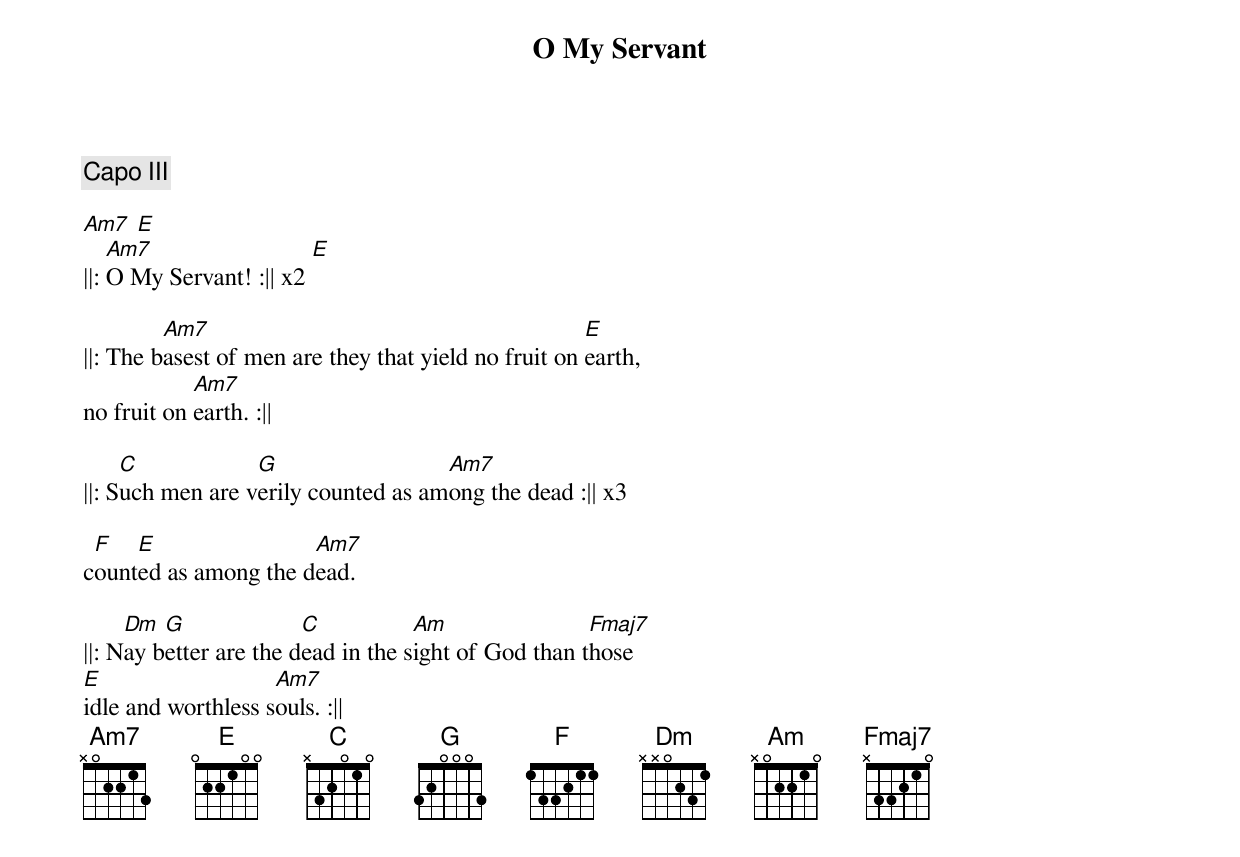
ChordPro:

{title: O My Servant}
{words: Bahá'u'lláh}
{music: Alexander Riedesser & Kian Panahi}

{c: Capo III}

[Am7] [E]
||: [Am7]O My Servant! :|| x2 [E]

||: The b[Am7]asest of men are they that yield no fruit on [E]earth,
no fruit on [Am7]earth. :||

||: S[C]uch men are v[G]erily counted as am[Am7]ong the dead :|| x3

c[F]ount[E]ed as among the d[Am7]ead.

||: N[Dm]ay b[G]etter are the d[C]ead in the s[Am]ight of God than t[Fmaj7]hose
[E]idle and worthless s[Am7]ouls. :||
